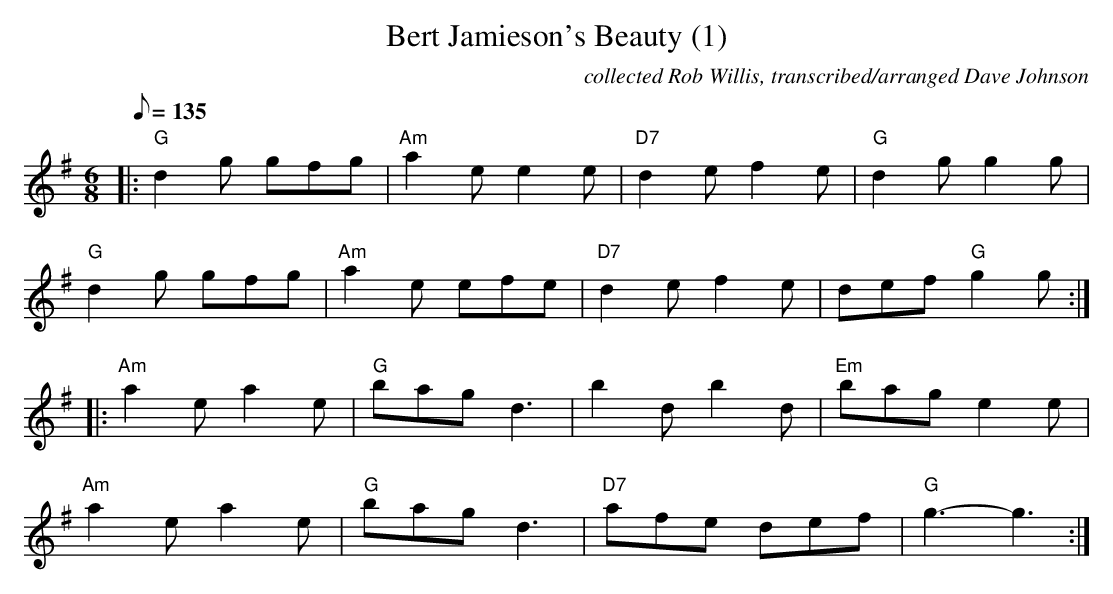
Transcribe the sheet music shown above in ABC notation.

X:1
T:Bert Jamieson's Beauty (1)
M:6/8
L:1/8
Q:135
C:collected Rob Willis, transcribed/arranged Dave Johnson
K:G
|:"G"d2g gfg|"Am"a2e e2e|"D7"d2e f2e|"G"d2g g2g|
"G"d2g gfg|"Am"a2e efe|"D7"d2e f2e|def "G"g2g:|
|:"Am"a2e a2e|"G"bag d3|b2d b2d|"Em"bag e2e|
"Am"a2e a2e|"G"bag d3|"D7"afe def|"G"g3-g3:|
